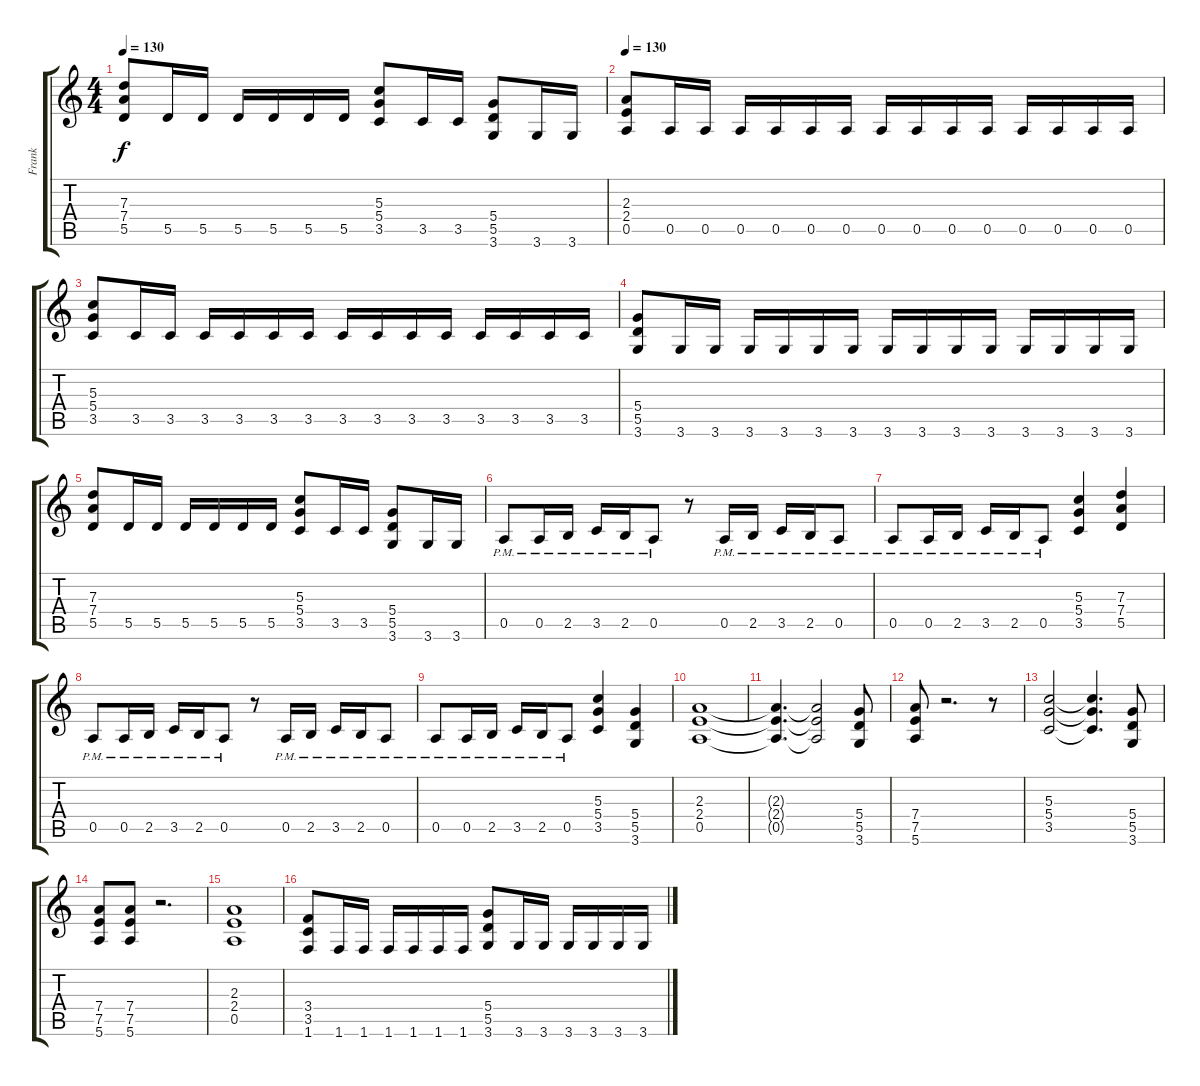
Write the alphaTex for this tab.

\track ("Frank" "Frank") {instrument distortionguitar}
\staff {score tabs}
\tuning (E4 B3 G3 D3 A2 E2) {hide}
\ts (4 4)
\tempo 130
\clef g2
\ks c
(7.3 7.4 5.5).8{dy f} 5.5.16 5.5.16 5.5.16 5.5.16 5.5.16 5.5.16 (5.3 5.4 3.5).8 3.5.16 3.5.16 (5.4 5.5 3.6).8 3.6.16 3.6.16 |
\tempo 200
\tempo 130
(2.3 2.4 0.5).8 0.5.16 0.5.16 0.5.16 0.5.16 0.5.16 0.5.16 0.5.16 0.5.16 0.5.16 0.5.16 0.5.16 0.5.16 0.5.16 0.5.16 |
(5.3 5.4 3.5).8 3.5.16 3.5.16 3.5.16 3.5.16 3.5.16 3.5.16 3.5.16 3.5.16 3.5.16 3.5.16 3.5.16 3.5.16 3.5.16 3.5.16 |
(5.4 5.5 3.6).8 3.6.16 3.6.16 3.6.16 3.6.16 3.6.16 3.6.16 3.6.16 3.6.16 3.6.16 3.6.16 3.6.16 3.6.16 3.6.16 3.6.16 |
(7.3 7.4 5.5).8 5.5.16 5.5.16 5.5.16 5.5.16 5.5.16 5.5.16 (5.3 5.4 3.5).8 3.5.16 3.5.16 (5.4 5.5 3.6).8 3.6.16 3.6.16 |
0.5{pm}.8 0.5{pm}.16 2.5{pm}.16 3.5{pm}.16 2.5{pm}.16 0.5{pm}.8 r.8 0.5{pm}.16 2.5{pm}.16 3.5{pm}.16 2.5{pm}.16 0.5{pm}.8 |
0.5{pm}.8 0.5{pm}.16 2.5{pm}.16 3.5{pm}.16 2.5{pm}.16 0.5{pm}.8 (5.3 5.4 3.5).4 (7.3 7.4 5.5).4 |
0.5{pm}.8 0.5{pm}.16 2.5{pm}.16 3.5{pm}.16 2.5{pm}.16 0.5{pm}.8 r.8 0.5{pm}.16 2.5{pm}.16 3.5{pm}.16 2.5{pm}.16 0.5{pm}.8 |
0.5{pm}.8 0.5{pm}.16 2.5{pm}.16 3.5{pm}.16 2.5{pm}.16 0.5{pm}.8 (5.3 5.4 3.5).4 (5.4 5.5 3.6).4 |
(2.3 2.4 0.5).1 |
(2.3{t} 2.4{t} 0.5{t}).4{d} (2.3{t} 2.4{t} 0.5{t}).2 (5.4 5.5 3.6).8 |
(7.4 7.5 5.6).8 r.2{d} r.8 |
(5.3 5.4 3.5).2 (5.3{t} 5.4{t} 3.5{t}).4{d} (5.4 5.5 3.6).8 |
(7.4 7.5 5.6).8 (7.4 7.5 5.6).8 r.2{d} |
(2.3 2.4 0.5).1 |
(3.4 3.5 1.6).8 1.6.16 1.6.16 1.6.16 1.6.16 1.6.16 1.6.16 (5.4 5.5 3.6).8 3.6.16 3.6.16 3.6.16 3.6.16 3.6.16 3.6.16
